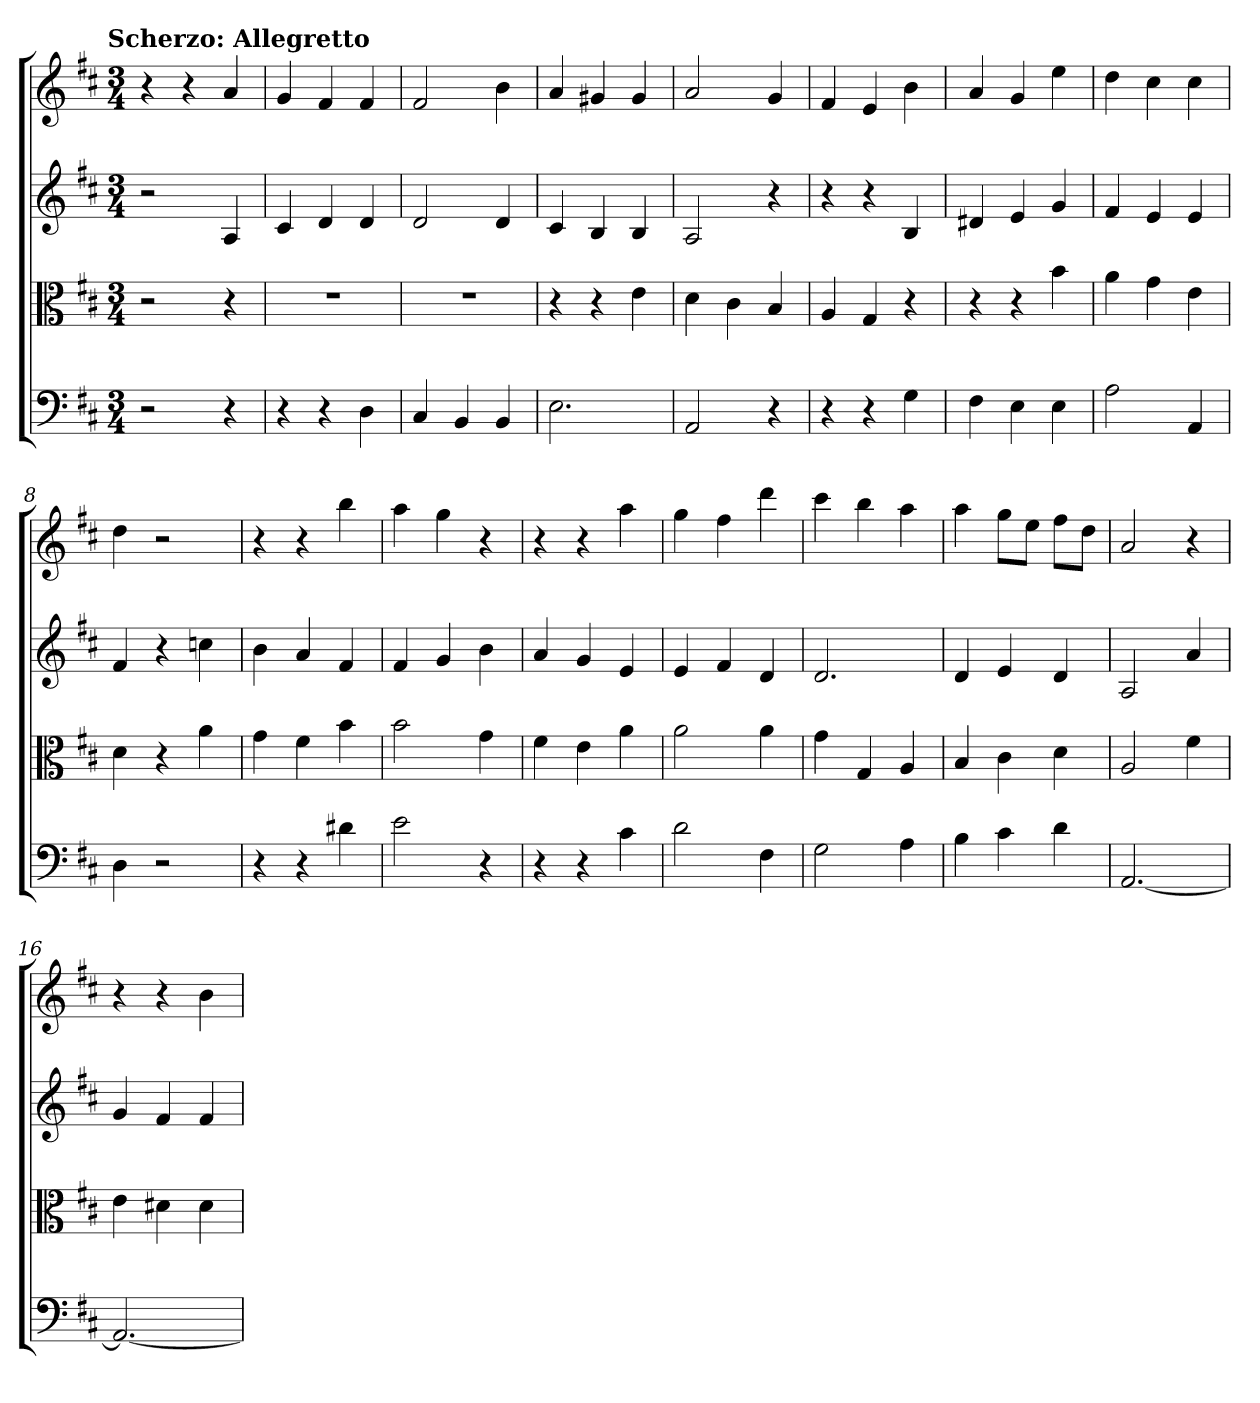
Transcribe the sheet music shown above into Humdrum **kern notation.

**kern	**kern	**kern	**kern
*part4	*part3	*part2	*part1
*staff4	*staff3	*staff2	*staff1
*clefF4	*clefC3	*	*
*k[f#c#]	*k[f#c#]	*k[f#c#]	*k[f#c#]
*D:	*D:	*D:	*D:
!!LO:TX:omd:t=Scherzo&colon; Allegretto
*M3/4	*M3/4	*M3/4	*M3/4
*MM108	*MM108	*MM108	*MM108
=	=	=	=
2r	2r	2r	4r
.	.	.	4r
4r	4r	4A	4a
=1	=1	=1	=1
4r	2.r	4c#	4g
4r	.	4d	4f#
4D	.	4d	4f#
=2	=2	=2	=2
4C#	2.r	2d	2f#
4BB	.	.	.
4BB	.	4d	4b
=3	=3	=3	=3
2.E	4r	4c#	4a
.	4r	4B	4g#X
.	4e	4B	4g#
=4	=4	=4	=4
2AA	4d	2A	2a
.	4c#	.	.
4r	4B	4r	4g
=5	=5	=5	=5
4r	4A	4r	4f#
4r	4G	4r	4e
4G	4r	4B	4b
=6	=6	=6	=6
4F#	4r	4d#X	4a
4E	4r	4e	4g
4E	4b	4g	4ee
=7	=7	=7	=7
2A	4a	4f#	4dd
.	4g	4e	4cc#
4AA	4e	4e	4cc#
=8	=8	=8	=8
4D	4d	4f#	4dd
2r	4r	4r	2r
.	4a	4ccn	.
=9	=9	=9	=9
4r	4g	4b	4r
4r	4f#	4a	4r
4d#X	4b	4f#	4bb
=10	=10	=10	=10
2e	2b	4f#	4aa
.	.	4g	4gg
4r	4g	4b	4r
=11	=11	=11	=11
4r	4f#	4a	4r
4r	4e	4g	4r
4c#	4a	4e	4aa
=12	=12	=12	=12
2d	2a	4e	4gg
.	.	4f#	4ff#
4F#	4a	4d	4ddd
=13	=13	=13	=13
2G	4g	2.d	4ccc#
.	4G	.	4bb
4A	4A	.	4aa
=14	=14	=14	=14
4B	4B	4d	4aa
4c#	4c#	4e	8ggL
.	.	.	8eeJ
4d	4d	4d	8ff#L
.	.	.	8ddJ
=15	=15	=15	=15
[2.AA	2A	2A	2a
.	4f#	4a	4r
=16	=16	=16	=16
2.AA_	4e	4g	4r
.	4d#X	4f#	4r
.	4d#	4f#	4b
=	=	=	=
*-	*-	*-	*-
